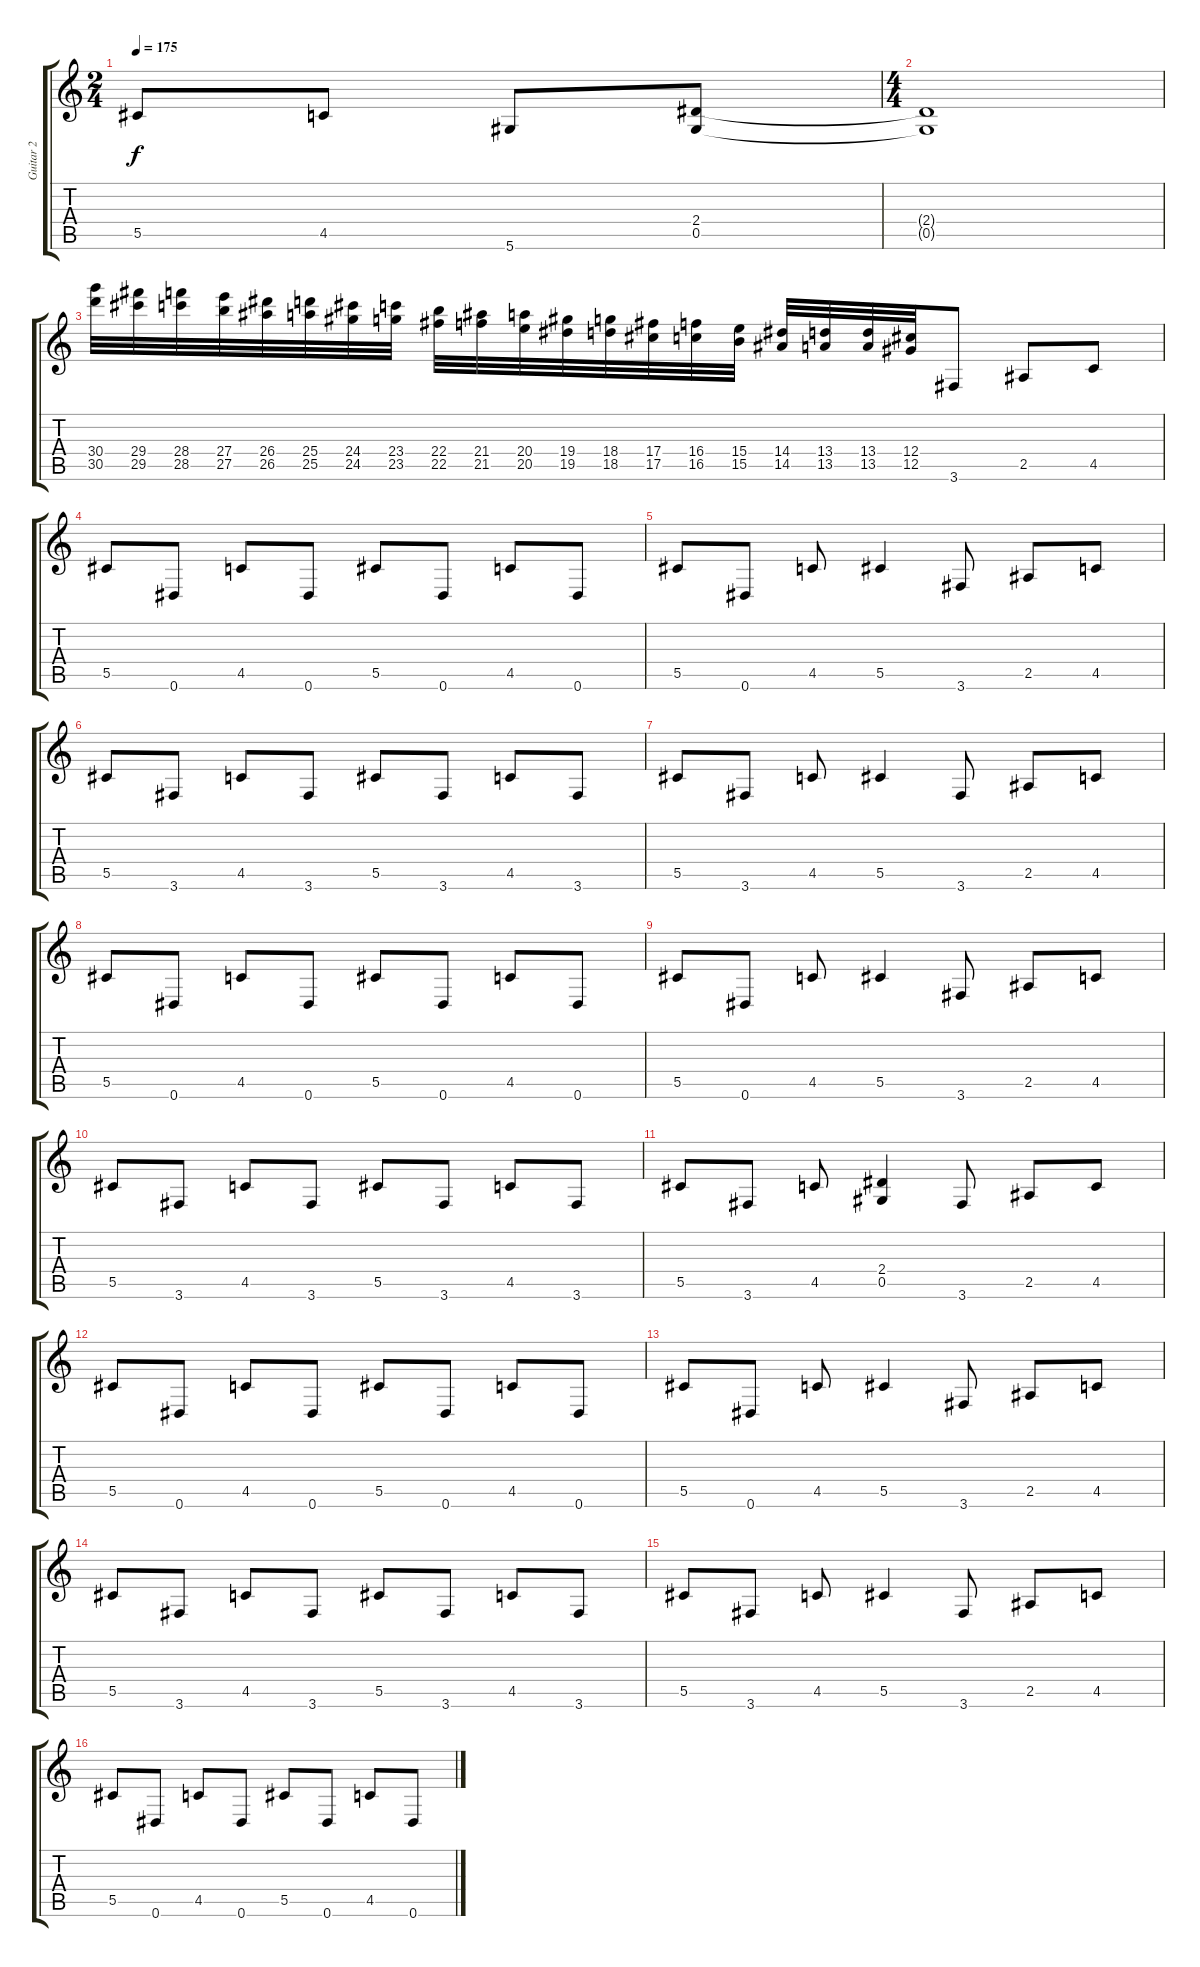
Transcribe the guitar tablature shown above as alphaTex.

\track ("Guitar 2" "Guitar 2") {instrument distortionguitar}
\staff {score tabs}
\tuning (Eb4 Bb3 Gb3 Db3 Ab2 Eb2) {hide}
\ts (2 4)
\tempo 175
\clef g2
\ks c
5.5.8{dy f} 4.5.8 5.6.8 (2.4 0.5).8 |
\ts (4 4)
(2.4{t} 0.5{t}).1 |
(30.4 30.5).32 (29.4 29.5).32 (28.4 28.5).32 (27.4 27.5).32 (26.4 26.5).32 (25.4 25.5).32 (24.4 24.5).32 (23.4 23.5).32 (22.4 22.5).32 (21.4 21.5).32 (20.4 20.5).32 (19.4 19.5).32 (18.4 18.5).32 (17.4 17.5).32 (16.4 16.5).32 (15.4 15.5).32 (14.4 14.5).32 (13.4 13.5).32 (13.4 13.5).32 (12.4 12.5).32 3.6.8 2.5.8 4.5.8 |
5.5.8 0.6.8 4.5.8 0.6.8 5.5.8 0.6.8 4.5.8 0.6.8 |
5.5.8 0.6.8 4.5.8 5.5.4 3.6.8 2.5.8 4.5.8 |
5.5.8 3.6.8 4.5.8 3.6.8 5.5.8 3.6.8 4.5.8 3.6.8 |
5.5.8 3.6.8 4.5.8 5.5.4 3.6.8 2.5.8 4.5.8 |
5.5.8 0.6.8 4.5.8 0.6.8 5.5.8 0.6.8 4.5.8 0.6.8 |
5.5.8 0.6.8 4.5.8 5.5.4 3.6.8 2.5.8 4.5.8 |
5.5.8 3.6.8 4.5.8 3.6.8 5.5.8 3.6.8 4.5.8 3.6.8 |
5.5.8 3.6.8 4.5.8 (2.4 0.5).4 3.6.8 2.5.8 4.5.8 |
5.5.8 0.6.8 4.5.8 0.6.8 5.5.8 0.6.8 4.5.8 0.6.8 |
5.5.8 0.6.8 4.5.8 5.5.4 3.6.8 2.5.8 4.5.8 |
5.5.8 3.6.8 4.5.8 3.6.8 5.5.8 3.6.8 4.5.8 3.6.8 |
5.5.8 3.6.8 4.5.8 5.5.4 3.6.8 2.5.8 4.5.8 |
5.5.8 0.6.8 4.5.8 0.6.8 5.5.8 0.6.8 4.5.8 0.6.8
